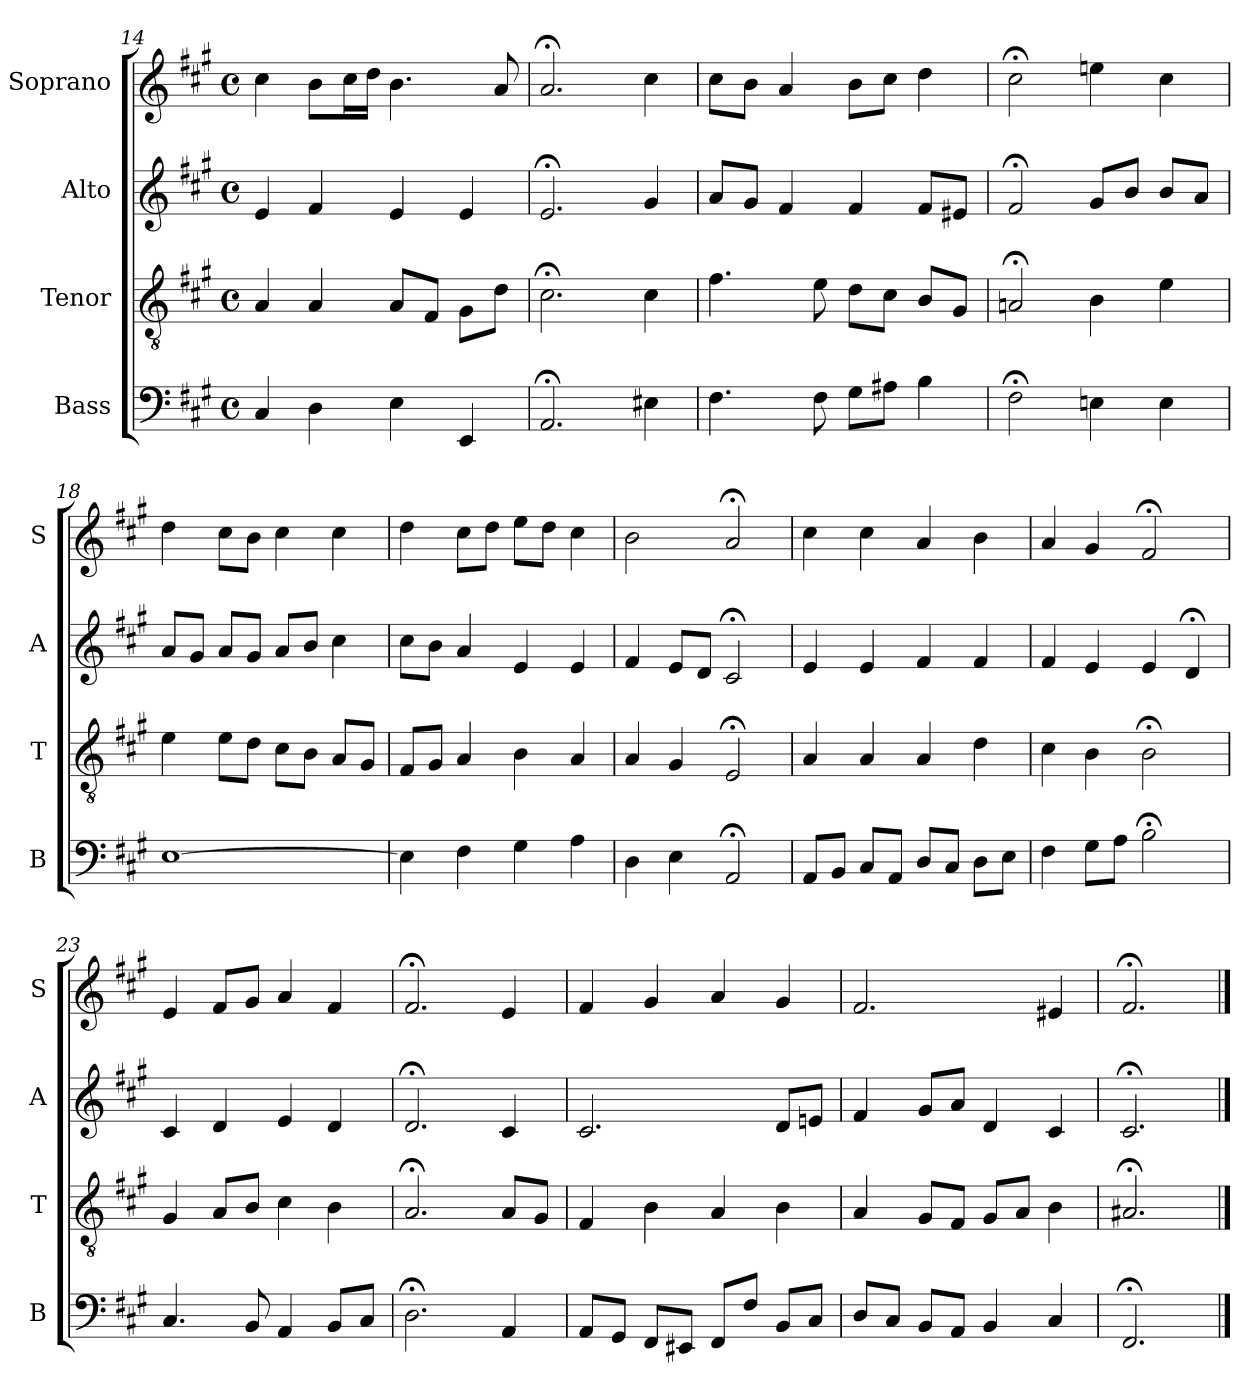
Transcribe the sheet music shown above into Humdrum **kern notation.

**kern	**kern	**kern	**kern
*part4	*part3	*part2	*part1
*staff4	*staff3	*staff2	*staff1
*I"Bass	*I"Tenor	*I"Alto	*I"Soprano
*I'B	*I'T	*I'A	*I'S
*clefF4	*clefGv2	*clefG2	*clefG2
*k[f#c#g#]	*k[f#c#g#]	*k[f#c#g#]	*k[f#c#g#]
*f#:	*f#:	*f#:	*f#:
*M4/4	*M4/4	*M4/4	*M4/4
*met(c)	*met(c)	*met(c)	*met(c)
=14	=14	=14	=14
4C#	4A	4e	4cc#
4D	4A	4f#	8bL
.	.	.	16cc#L
.	.	.	16ddJJ
4E	8AL	4e	4.b
.	8F#J	.	.
4EE	8G#L	4e	.
.	8dJ	.	8a
=15	=15	=15	=15
2.AA;<	2.c#;<	2.e;<	2.a;<
4E#X	4c#	4g#	4cc#
=16	=16	=16	=16
4.F#	4.f#	8aL	8cc#L
.	.	8g#J	8bJ
.	.	4f#	4a
8F#	8e	.	.
8G#L	8dL	4f#	8bL
8A#XJ	8c#J	.	8cc#J
4B	8BL	8f#L	4dd
.	8G#J	8e#XJ	.
=17	=17	=17	=17
2F#;<	2An;<	2f#;<	2cc#;<
4En	4B	8g#L	4een
.	.	8bJ	.
4E	4e	8bL	4cc#
.	.	8aJ	.
=18	=18	=18	=18
[1E	4e	8aL	4dd
.	.	8g#J	.
.	8eL	8aL	8cc#L
.	8dJ	8g#J	8bJ
.	8c#L	8aL	4cc#
.	8BJ	8bJ	.
.	8AL	4cc#	4cc#
.	8G#J	.	.
=19	=19	=19	=19
4E]	8F#L	8cc#L	4dd
.	8G#J	8bJ	.
4F#	4A	4a	8cc#L
.	.	.	8ddJ
4G#	4B	4e	8eeL
.	.	.	8ddJ
4A	4A	4e	4cc#
=20	=20	=20	=20
4D	4A	4f#	2b
4E	4G#	8eL	.
.	.	8dJ	.
2AA;<	2E;<	2c#;<	2a;<
=21	=21	=21	=21
8AAL	4A	4e	4cc#
8BBJ	.	.	.
8C#L	4A	4e	4cc#
8AAJ	.	.	.
8DL	4A	4f#	4a
8C#J	.	.	.
8DL	4d	4f#	4b
8EJ	.	.	.
=22	=22	=22	=22
4F#	4c#	4f#	4a
8G#L	4B	4e	4g#
8AJ	.	.	.
2B;<	2B;<	4e	2f#;<
.	.	4d;<	.
=23	=23	=23	=23
4.C#	4G#	4c#	4e
.	8AL	4d	8f#L
8BB	8BJ	.	8g#J
4AA	4c#	4e	4a
8BBL	4B	4d	4f#
8C#J	.	.	.
=24	=24	=24	=24
2.D;<	2.A;<	2.d;<	2.f#;<
4AA	8AL	4c#	4e
.	8G#J	.	.
=25	=25	=25	=25
8AAL	4F#	2.c#	4f#
8GG#J	.	.	.
8FF#L	4B	.	4g#
8EE#XJ	.	.	.
8FF#L	4A	.	4a
8F#J	.	.	.
8BBiL	4Bi	8diL	4g#i
8C#J	.	8enJ	.
=26	=26	=26	=26
8DL	4A	4f#	2.f#
8C#J	.	.	.
8BBL	8G#L	8g#L	.
8AAJ	8F#J	8aJ	.
4BB	8G#L	4d	.
.	8AJ	.	.
4C#	4B	4c#	4e#X
=27	=27	=27	=27
2.FF#;<	2.A#X;<	2.c#;<	2.f#;<
==	==	==	==
*-	*-	*-	*-
